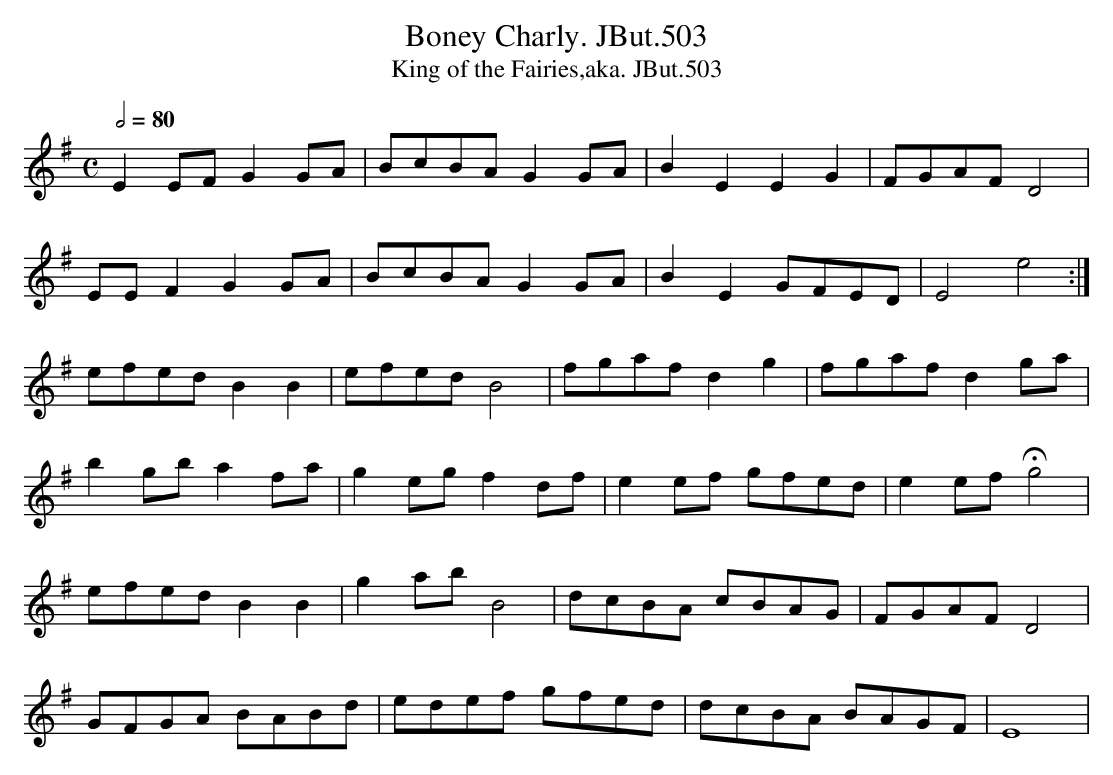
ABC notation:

X:1
T:Boney Charly. JBut.503
T:King of the Fairies,aka. JBut.503
M:C
L:1/8
Q:1/2=80
K:Em
E2EF G2 GA|BcBA G2GA|B2E2E2G2|FGAF D4|
EE F2 G2GA|BcBA G2GA|B2E2 GFED|E4e4:|
efed B2B2|efed B4|fgaf d2g2|fgaf d2ga|
b2gba2fa|g2eg f2df|e2ef gfed|e2ef !fermata!g4|
efed B2B2|g2abB4|dcBA cBAG|FGAF D4|
GFGA BABd|edef gfed|dcBA BAGF |E8|
